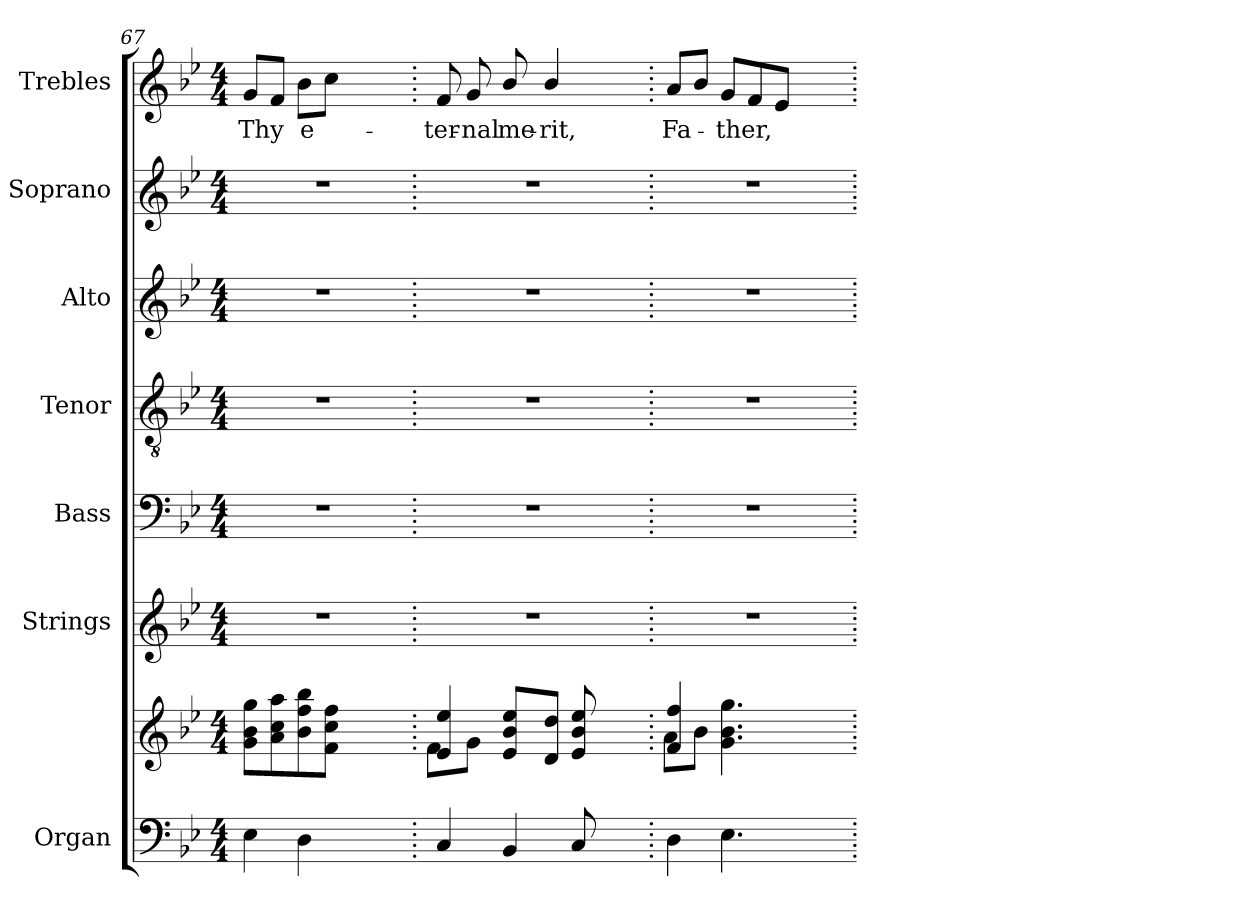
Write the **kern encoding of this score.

**kern	**kern	**kern	**kern	**kern	**kern	**kern	**kern	**text
*part7	*part7	*part6	*part5	*part4	*part3	*part2	*part1	*part1
*staff8	*staff7	*staff6	*staff5	*staff4	*staff3	*staff2	*staff1	*staff1
*I"Organ	*	*I"Strings	*I"Bass	*I"Tenor	*I"Alto	*I"Soprano	*I"Trebles	*
*I'Org.	*	*I'Strings	*I'B.	*I'T.	*I'A.	*I'S.	*	*
*clefF4	*clefG2	*clefG2	*clefF4	*clefGv2	*clefG2	*clefG2	*clefG2	*
*	*	*	*	*ITrd7c12	*	*	*	*
*k[b-e-]	*k[b-e-]	*k[b-e-]	*k[b-e-]	*k[b-e-]	*k[b-e-]	*k[b-e-]	*k[b-e-]	*
*B-:	*B-:	*B-:	*B-:	*B-:	*B-:	*B-:	*B-:	*
*M4/4	*M4/4	*M4/4	*M4/4	*M4/4	*M4/4	*M4/4	*M4/4	*
=67	=67	=67	=67	=67	=67	=67	=67	=67
!	!	!LO:N:vis=1	!LO:N:vis=1	!LO:N:vis=1	!LO:N:vis=1	!LO:N:vis=1	!	!
!	!	!	!	!	!	!	!	!LO:LY:b:color=#000000
4E-i\	8gi\ 8b-i 8ggiL	1r	1r	1r	1r	1r	8gi/L	Thy
.	8ai\ 8cci 8aai	.	.	.	.	.	8fi/J	.
!	!	!	!	!	!	!	!	!LO:LY:b:color=#000000
4Di\	8b-i\ 8ffi 8bb-i	.	.	.	.	.	8b-i\L	e-
.	8fi\ 8cci 8ffiJ	.	.	.	.	.	8cci\J	.
2ryy	2ryy	.	.	.	.	.	2ryy	.
=68.	=68.	=68.	=68.	=68.	=68.	=68.	=68.	=68.
*	*^	*	*	*	*	*	*	*
!	!	!	!LO:N:vis=1	!LO:N:vis=1	!LO:N:vis=1	!LO:N:vis=1	!LO:N:vis=1	!	!
!	!	!	!	!	!	!	!	!	!LO:LY:b:color=#000000
4Ci/	4e-i/ 4ee-i	8fi\L	1r	1r	1r	1r	1r	8fi/	-ter-
!	!	!	!	!	!	!	!	!	!LO:LY:b:color=#000000
.	.	8gi\J	.	.	.	.	.	8gi/	-nal
!	!	!	!	!	!	!	!	!	!LO:LY:b:color=#000000
4BB-i/	8e-i/ 8b-i 8ee-iL	4ryy	.	.	.	.	.	8b-i/	me-
!	!	!	!	!	!	!	!	!	!LO:LY:b:color=#000000
.	8di/ 8ddiJ	.	.	.	.	.	.	4b-i/	-rit,
8Ci/	8e-i/ 8b-i 8ee-i	8ryy	.	.	.	.	.	.	.
4.ryy	4.ryy	4.ryy	.	.	.	.	.	4.ryy	.
=69.	=69.	=69.	=69.	=69.	=69.	=69.	=69.	=69.	=69.
!	!	!	!LO:N:vis=1	!LO:N:vis=1	!LO:N:vis=1	!LO:N:vis=1	!LO:N:vis=1	!	!
!	!	!	!	!	!	!	!	!	!LO:LY:b:color=#000000
4Di\	4fi/ 4ffi	8ai\L	1r	1r	1r	1r	1r	8ai/L	Fa-
.	.	8b-i\J	.	.	.	.	.	8b-i/J	.
!	!	!	!	!	!	!	!	!	!LO:LY:b:color=#000000
4.E-i\	4.gi\ 4.b-i 4.ggi	4ryy	.	.	.	.	.	8gi/L	-ther,
.	.	.	.	.	.	.	.	8fi/	.
.	.	8ryy	.	.	.	.	.	8e-i/J	.
4.ryy	4.ryy	4.ryy	.	.	.	.	.	4.ryy	.
*	*v	*v	*	*	*	*	*	*	*
=.	=.	=.	=.	=.	=.	=.	=.	=.
*-	*-	*-	*-	*-	*-	*-	*-	*-
